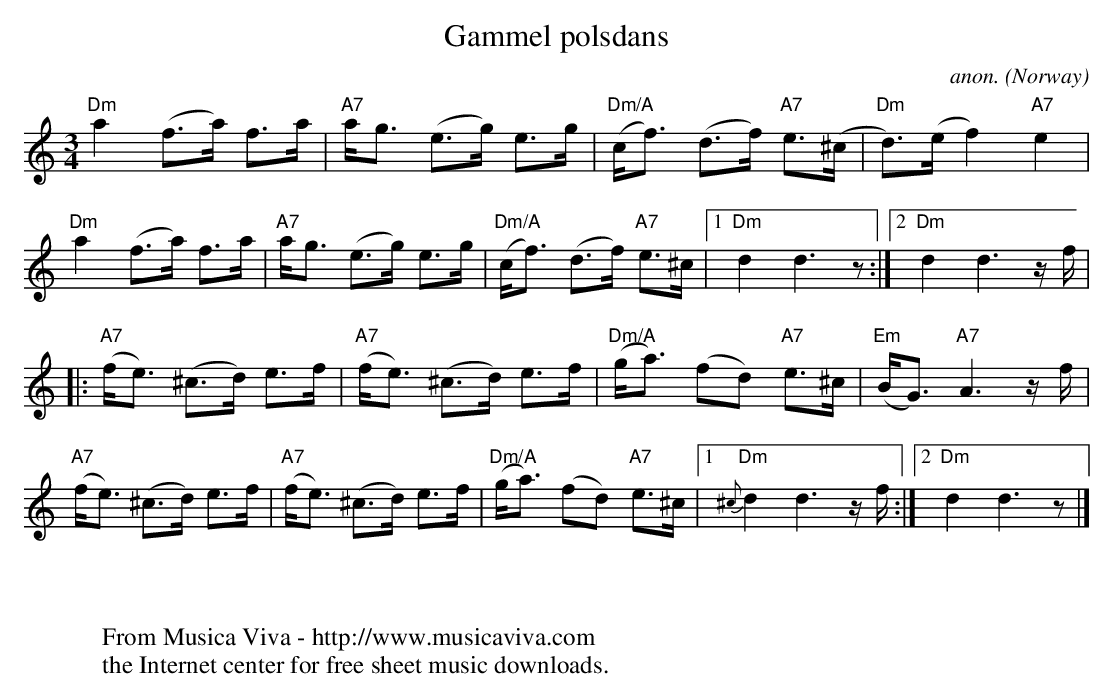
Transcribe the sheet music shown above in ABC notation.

X:1
T:Gammel polsdans
C:anon.
O:Norway
M:3/4
L:1/8
K:Ddor
"Dm"a2 (f>a) f>a|"A7"a<g (e>g) e>g|"Dm/A"(c<f) (d>f) "A7"e>(^c|"Dm"d>)(e f2) "A7"e2|
"Dm"a2 (f>a) f>a|"A7"a<g (e>g) e>g|"Dm/A"(c<f) (d>f) "A7"e>^c|[1"Dm"d2 d3 z:|[2"Dm"d2 d3 z/ f/|
|:"A7"(f<e) (^c>d) e>f|"A7"(f<e) (^c>d) e>f|"Dm/A"(g<a) (fd) "A7"e>^c|"Em"(B<G) "A7"A3 z/ f/|
"A7"(f<e) (^c>d) e>f|"A7"(f<e) (^c>d) e>f|"Dm/A"(g<a) (fd) "A7"e>^c|[1{^c}"Dm"d2 d3 z/ f/:|[2"Dm"d2 d3 z|]
W:
W:
W:  From Musica Viva - http://www.musicaviva.com
W:  the Internet center for free sheet music downloads.
